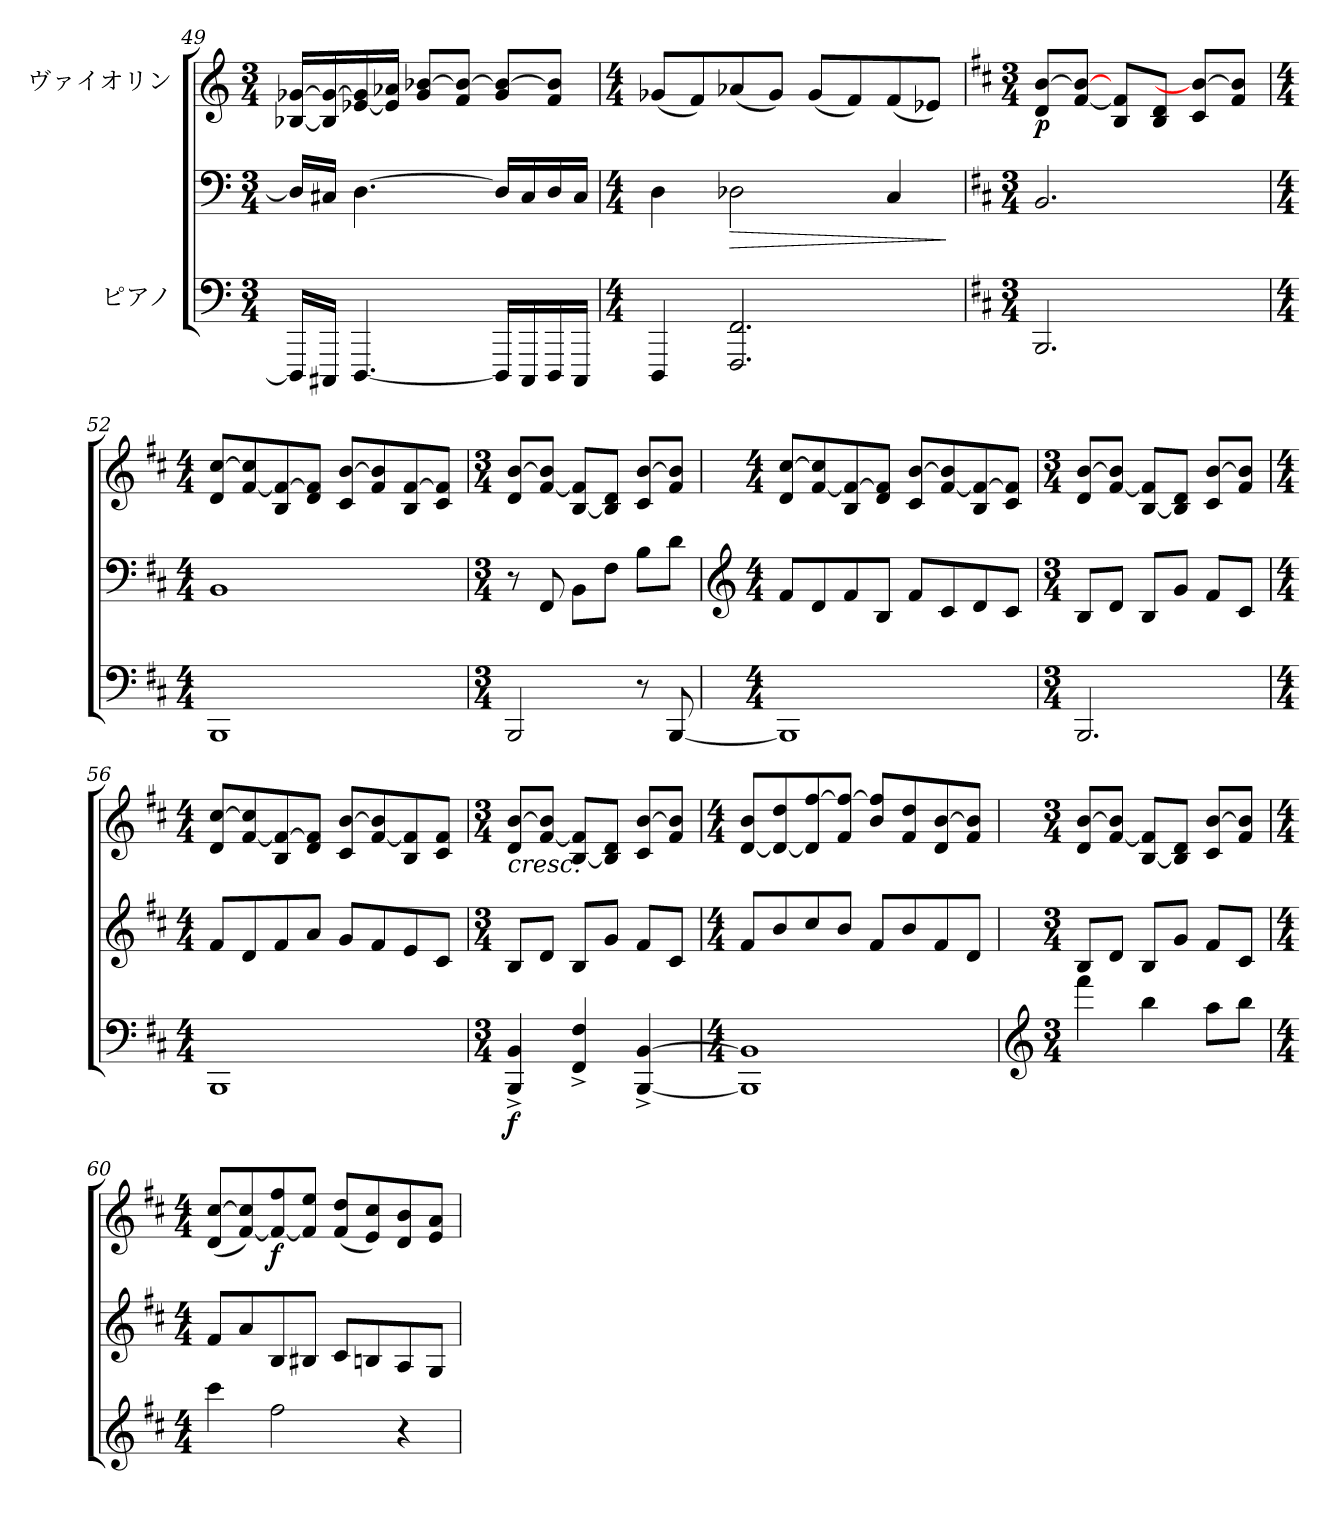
**kern	**kern	**dynam	**kern	**dynam
*part2	*part2	*part2	*part1	*part1
*staff3	*staff2	*staff2/3	*staff1	*staff1
*I"ピアノ	*	*	*I"ヴァイオリン	*
*clefF4	*clefF4	*	*clefG2	*
*k[]	*k[]	*	*k[]	*
*M3/4	*M3/4	*	*M3/4	*
=49	=49	=49	=49	=49
16DDD/LL]	16D/LL]	.	[16B-X/ [16g-X/LL	.
!	!	!LO:DY:b=2	!	!
!	!	!LO:DY:n=1:b	!	!
16CCC#X/JJ	16C#X/JJ	mp mp	16B-/] 16g-/_	.
[4.DDD/	[4.D\	.	[16e-X/ 16g-/]	.
.	.	.	16e-/] 16a-X/JJ	.
.	.	.	8g-/ [8b-X/L	.
.	.	.	8f/ 8b-/_J	.
16DDD/LL]	16D/LL]	.	8g-/ 8b-/_L	.
16CCC#/	16C#/	.	.	.
16DDD/	16D/	.	8f/ 8b-/]J	.
16CCC#/JJ	16C#/JJ	.	.	.
!!LO:LB:g=z
=50	=50	=50	=50	=50
*M4/4	*M4/4	*	*M4/4	*
4DDD/	4D\	.	(<8g-X/L	.
.	.	.	8f/)	.
!	!	!LO:HP:b	!	!
2.FFF/ 2.FF/	2D-X\	>	(<8a-X/	.
.	.	.	8g-/J)	.
.	.	.	(<8g-/L	.
.	.	.	8f/)	.
.	4C/	.	(<8f/	.
.	.	.	8e-X/J)	.
.	.	]	.	.
=51	=51	=51	=51	=51
*k[f#c#]	*k[f#c#]	*	*k[f#c#]	*
*M3/4	*M3/4	*	*M3/4	*
!	!	!	!	!LO:DY:b
2.BBB/	2.BB/	.	8d/ [8b/L	p
.	.	.	[8f#/ 8b/_J	.
.	.	.	8B/ 8f#/]L	.
.	.	.	8B/ 8d/J	.
.	.	.	8c#/ 8b/_L	.
.	.	.	8f#/ 8b/]J	.
=52	=52	=52	=52	=52
*M4/4	*M4/4	*	*M4/4	*
1BBB	1BB	.	8d/ [8cc#/L	.
.	.	.	[8f#/ 8cc#/]	.
.	.	.	8B/ 8f#/_	.
.	.	.	8d/ 8f#/]J	.
.	.	.	8c#/ [8b/L	.
.	.	.	8f#/ 8b/]	.
.	.	.	8B/ [8f#/	.
.	.	.	8c#/ 8f#/]J	.
!!LO:LB:g=z
=53	=53	=53	=53	=53
*M3/4	*M3/4	*	*M3/4	*
2BBB/	8r	.	8d/ [8b/L	.
.	8FF#/	.	[8f#/ 8b/]J	.
.	8BB\L	.	[8B/ 8f#/]L	.
.	8F#\J	.	8B/] 8d/J	.
8r	8B\L	.	8c#/ [8b/L	.
[8BBB/	8d\J	.	8f#/ 8b/]J	.
=54	=54	=54	=54	=54
*	*clefG2	*	*	*
*M4/4	*M4/4	*	*M4/4	*
1BBB]	8f#/L	.	8d/ [8cc#/L	.
.	8d/	.	[8f#/ 8cc#/]	.
.	8f#/	.	8B/ 8f#/_	.
.	8B/J	.	8d/ 8f#/]J	.
.	8f#/L	.	8c#/ [8b/L	.
.	8c#/	.	[8f#/ 8b/]	.
.	8d/	.	8B/ 8f#/_	.
.	8c#/J	.	8c#/ 8f#/]J	.
=55	=55	=55	=55	=55
*M3/4	*M3/4	*	*M3/4	*
2.BBB/	8B/L	.	8d/ [8b/L	.
.	8d/J	.	[8f#/ 8b/]J	.
.	8B/L	.	[8B/ 8f#/]L	.
.	8g/J	.	8B/] 8d/J	.
.	8f#/L	.	8c#/ [8b/L	.
.	8c#/J	.	8f#/ 8b/]J	.
!!LO:PB:g=z
=56	=56	=56	=56	=56
*M4/4	*M4/4	*	*M4/4	*
1BBB	8f#/L	.	8d/ [8cc#/L	.
.	8d/	.	[8f#/ 8cc#/]	.
.	8f#/	.	8B/ 8f#/_	.
.	8a/J	.	8d/ 8f#/]J	.
.	8g/L	.	8c#/ [8b/L	.
.	8f#/	.	[8f#/ 8b/]	.
.	8e/	.	8B/ 8f#/]	.
.	8c#/J	.	8c#/ 8f#/J	.
=57	=57	=57	=57	=57
*M3/4	*M3/4	*	*M3/4	*
!	!	!	!LO:TX:b:i:t=cresc.	!
!	!	!LO:DY:b=2	!	!
4BBB/^ 4BB/^	8B/L	f	8d/ [8b/L	.
.	8d/J	.	[8f#/ 8b/]J	.
4FF#/^ 4F#/^	8B/L	.	[8B/ 8f#/]L	.
.	8g/J	.	8B/] 8d/J	.
[4BBB/^ [4BB/^	8f#/L	.	8c#/ [8b/L	.
.	8c#/J	.	8f#/ 8b/]J	.
=58	=58	=58	=58	=58
*M4/4	*M4/4	*	*M4/4	*
1BBB] 1BB]	8f#/L	.	[8d/ 8b/L	.
.	8b/	.	8d/_ 8dd/	.
.	8cc#/	.	8d/] [8ff#/	.
.	8b/J	.	8f#/ 8ff#/_J	.
.	8f#/L	.	8b/ 8ff#/]L	.
.	8b/	.	8f#/ 8dd/	.
.	8f#/	.	8d/ [8b/	.
.	8d/J	.	8f#/ 8b/]J	.
!!LO:LB:g=z
=59	=59	=59	=59	=59
*clefG2	*	*	*	*
*M3/4	*M3/4	*	*M3/4	*
!	!	!LO:DY:b=2	!	!
!	!	!LO:DY:n=1:b	!	!
4fff#\	8B/L	f mf	8d/ [8b/L	.
.	8d/J	.	[8f#/ 8b/]J	.
4bb\	8B/L	.	[8B/ 8f#/]L	.
.	8g/J	.	8B/] 8d/J	.
8aa\L	8f#/L	.	8c#/ [8b/L	.
8bb\J	8c#/J	.	8f#/ 8b/]J	.
=60	=60	=60	=60	=60
*M4/4	*M4/4	*	*M4/4	*
4ccc#\	8f#/L	.	(>8d/ [8cc#/L	.
.	8a/	.	[8f#/ 8cc#/])	.
!	!	!	!	!LO:DY:b
2ff#\	8B/	.	8f#/_ 8ff#/	f
.	8B#X/J	.	8f#/] 8ee/J	.
.	8c#/L	.	(<8f#/ 8dd/L	.
.	8Bn/	.	8e/ 8cc#/)	.
4r	8A/	.	8d/ 8b/	.
.	8G/J	.	8e/ 8a/J	.
=	=	=	=	=
*-	*-	*-	*-	*-
